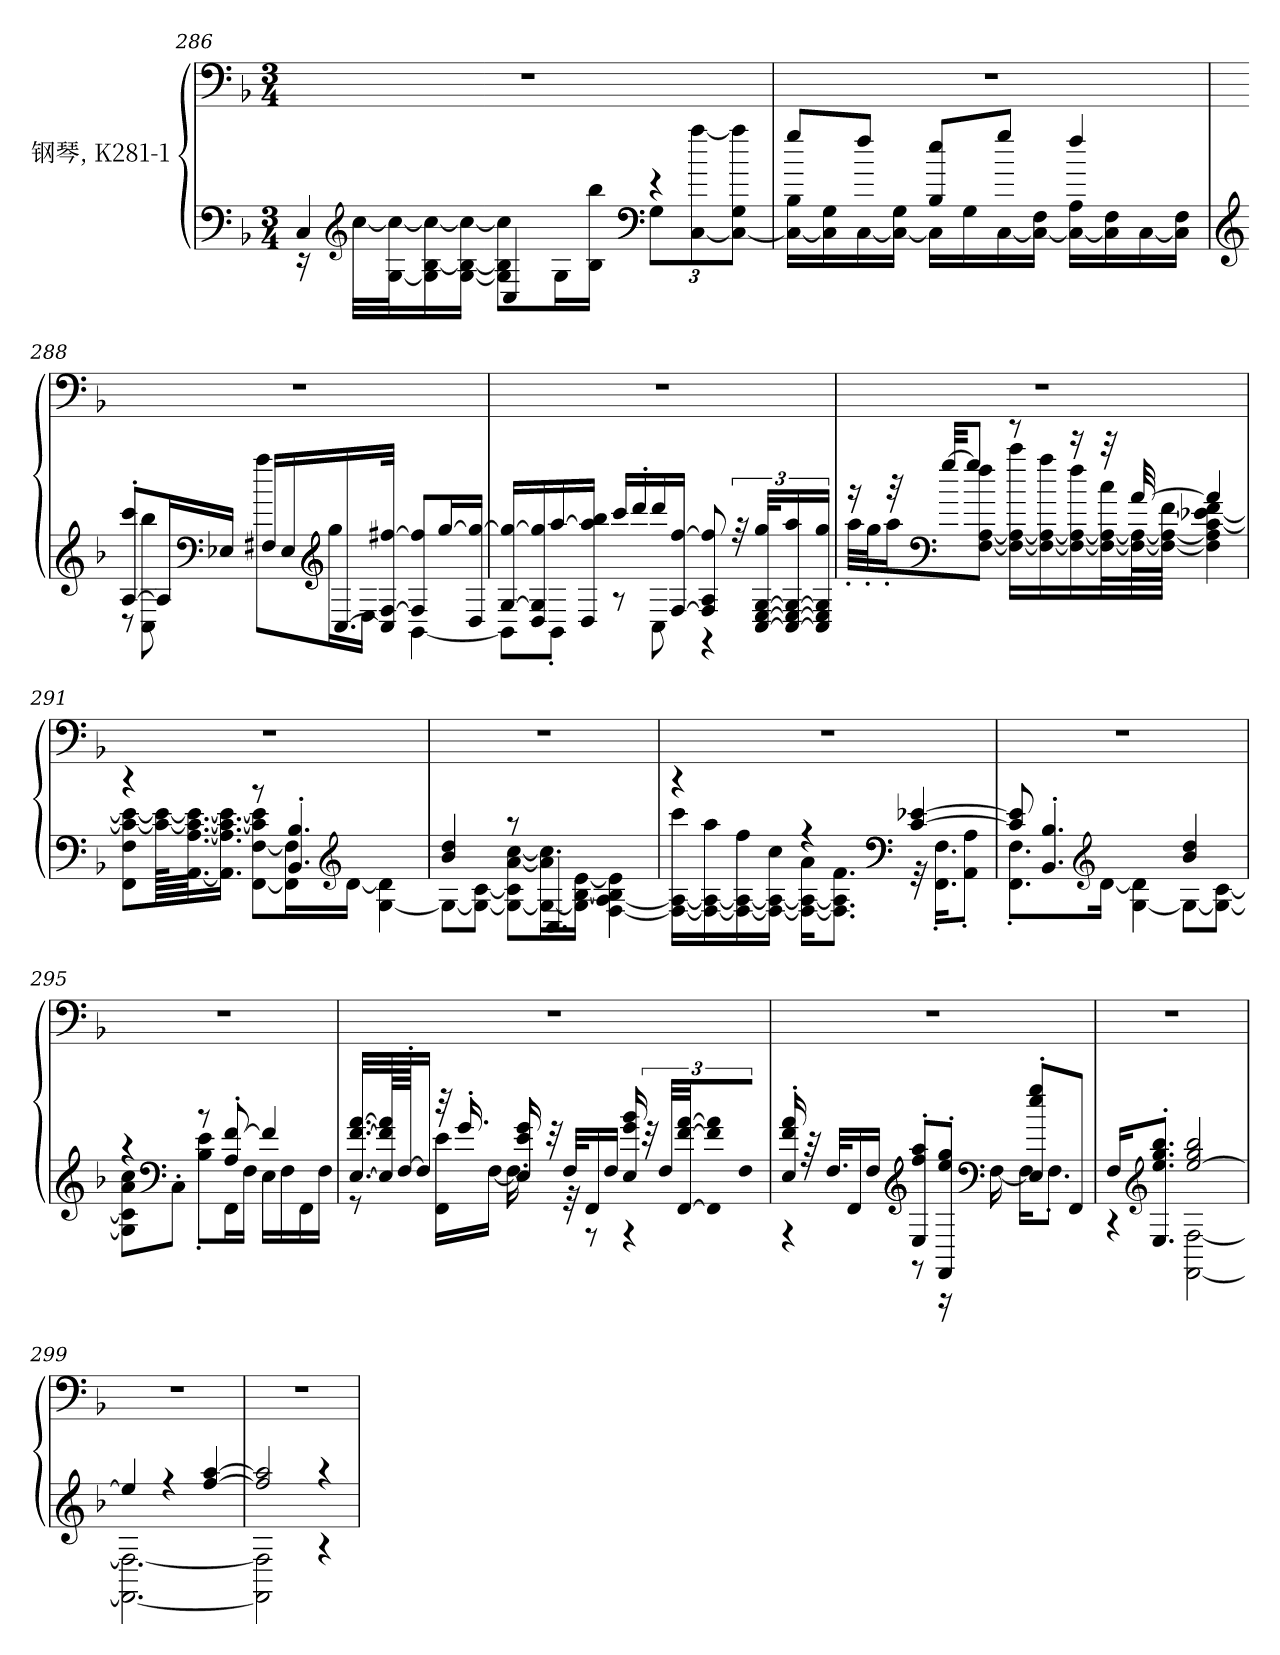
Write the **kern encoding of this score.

**kern	**kern
*part1	*part1
*staff2	*staff1
*I"钢琴, K281-1	*
*clefF4	*clefF4
*k[b-]	*k[b-]
*M3/4	*M3/4
=286	=286
*^	*
4C/	16r	2.r
*clefG2	*	*
.	[32cc\LLL	.
.	[32G\ 32cc\_J	.
.	16G\] [16B-\ 16cc\_	.
.	[16G\ 16B-\_ 16cc\_JJ	.
4C/	8G\] 8B-\] 8cc\]L	.
.	16G\L	.
.	16B-\ 16bb-\JJ	.
*clefF4	*	*
*	*Xbrackettup	*
4r	12G\L	.
.	[12C\ [12aa\	.
.	12C\_ 12G\ 12aa\]J	.
!!LO:LB:g=z
=287	=287	=287
8gg/L	16C\_ 16B-\LL	2.r
.	16C\] 16G\	.
8ff/J	[16C\	.
.	16C\_ 16G\JJ	.
8B-/ 8ee/L	16C\LL]	.
.	16G\	.
8gg/J	[16C\	.
.	16C\_ 16F\JJ	.
4ff/	16C\_ 16A\LL	.
.	16C\] 16F\	.
.	[16C\	.
.	16C\] 16F\JJ	.
=288	=288	=288
*clefG2	*	*
[8A/' 8ccc/'L	8r	2.r
16A/L]	8C\ 8bb-\	.
*clefF4	*	*
16E-X/JJ	.	.
16F#X/LL	8aa\L	.
16E-/	.	.
*clefG2	*	*
[16.C/	16gg\L	.
.	16E-\JJ	.
32C/] [32F#/ [32ff#X/JJk	.	.
8F#/] 8ff#/]L	[4BB-\	.
[16gg/L	.	.
16D/ 16gg/_JJ	.	.
!!LO:LB:g=z
=289	=289	=289
[16G/ 16gg/_LL	8BB-\L]	2.r
16D/ 16G/] 16gg/]	.	.
[16aa/	8BB-'\J	.
16D/ 16aa/] 16bb-/JJ	.	.
16ccc/LL	8r	.
16ddd'/	.	.
16ddd/	8C\	.
[16F/ [16ff/JJ	.	.
8F/] 8A/ 8ff/]	4r	.
*brackettup	*	*
48r	.	.
[48C/ [48E/ [48G/ 48gg/KLL	.	.
24C/_ 24E/_ 24G/_ 24aa/	.	.
24C/] 24E/] 24G/] 24gg/JJ	.	.
=290	=290	=290
16r	32aa'\LLL	2.r
.	32gg'\J	.
32r	16aa'\J	.
*clefF4	*	*
[32gg/KKL	.	.
8gg/J]	[8F\ [8A\ 8ff\J	.
8r	16F\_ 16A\_ 16ccc\LL	.
.	16F\_ 16A\_ 16aa\	.
16r	16F\_ 16A\_ 16ff\	.
32r	32F\_ 32A\_ 32cc\L	.
[32a/	64F\_ 64A\_L	.
.	64F\_ 64A\_ [64f\JJJJ	.
4a/]	4F\] 4A\] [4c\ [4e-X\ 4f\]	.
!!LO:LB:g=z
=291	=291	=291
4r	8FF\ 8F\ 8c\_ 8e-\_L	2.r
.	128c\_ 128e-\_KLLL	.
.	[64.AA\ [64.A\ 64.c\_ 64.e-\_JJ	.
.	16.AA\] 16.A\] 16.c\_ 16.e-\_JJ	.
8r	[8FF\ [8F\ 8c\] 8e-\]L	.
4.BB-/' 4.B-/'	16FF\] 16F\]L	.
*clefG2	*	*
.	[16d\JJ	.
.	[4G\ 4d\]	.
=292	=292	=292
4b-/ 4dd/	8G\L_	2.r
.	8G\_ [8c\J	.
8r	8G\_ 8c\] [8a\ [8cc\L	.
4.C'/	16G\_ 16a\] 16cc\]L	.
.	16G\] [16B-\ [16e\JJ	.
.	[4F\ [4A\ 4B-\] 4e\]	.
=293	=293	=293
4r	16F\_ 16A\_ 16ccc\LL	2.r
.	16F\_ 16A\_ 16aa\	.
.	16F\_ 16A\_ 16ff\	.
.	16F\_ 16A\_ 16cc\JJ	.
4r	16F\_ 16A\_ 16a\KL	.
.	8.F\] 8.A\] 8.f\J	.
*clefF4	*	*
[4c/ [4e-X/	32r	.
.	16.FF\' 16.F\'KL	.
.	8AA\' 8A\'J	.
!!LO:LB:g=z
=294	=294	=294
8c/] 8e-/]	8.FF\' 8.F\'L	2.r
4.BB-/' 4.B-/'	.	.
*clefG2	*	*
.	[16d\Jk	.
.	[4G\ 4d\]	.
4b-/ 4dd/	8G\L_	.
.	8G\_ [8c\J	.
=295	=295	=295
4r	8G\] 8c\] 8a\ 8cc\L	2.r
*clefF4	*	*
.	8C'\J	.
8r	8B-\' 8e\'L	.
8A/' [8f/'	16FF\L	.
.	16F\JJ	.
4f/]	16E\LL	.
.	16F\	.
.	16FF\	.
.	16F\JJ	.
!!LO:PB:g=z
=296	=296	=296
[32.E/ [32.f/ [32.a/LLL	8r	2.r
128E/] 128f/] 128a/]LL	.	.
[128F'/JJJ	.	.
16F/JJ]	.	.
32r	16FF\ 16e\LL	.
16.g'/	.	.
.	[16F\JJ	.
16E/ 16e/ 16g/	16.F\]	.
32r	.	.
32F/KLL	32r	.
16FF/	8r	.
16F/JJ	.	.
16E/ 16g/ 16b-/	4r	.
48r	.	.
48F/LLL	.	.
[48FF/ [48f/ [48a/J	.	.
16FF/] 16f/] 16a/]	.	.
16F/JJ	.	.
=297	=297	=297
16E/' 16f/' 16a/'	4r	2.r
64r	.	.
32.F/KLL	.	.
16FF/	.	.
16F/JJ	.	.
*clefG2	*	*
8E/' 8ff/' 8aa/'L	8r	.
8FF/' 8ee/' 8gg/'J	16r	.
*clefF4	*	*
.	[16F\	.
8E/' 8ee/' 8gg/'L	16F\KL]	.
.	8.F'\J	.
8FF/J	.	.
!!LO:LB:g=z
=298	=298	=298
16F/KL	4r	2.r
*clefG2	*	*
8.E/' 8.ee/' 8.gg/' 8.bb-/'J	.	.
[2ee/ 2gg/ 2bb-/	[2FF\ [2F\	.
=299	=299	=299
4ee/]	2.FF\_ 2.F\_	2.r
4r	.	.
[4ff/ [4aa/	.	.
=300	=300	=300
2ff/] 2aa/]	2FF\] 2F\]	2.r
4r	4r	.
*v	*v	*
=	=
*-	*-
